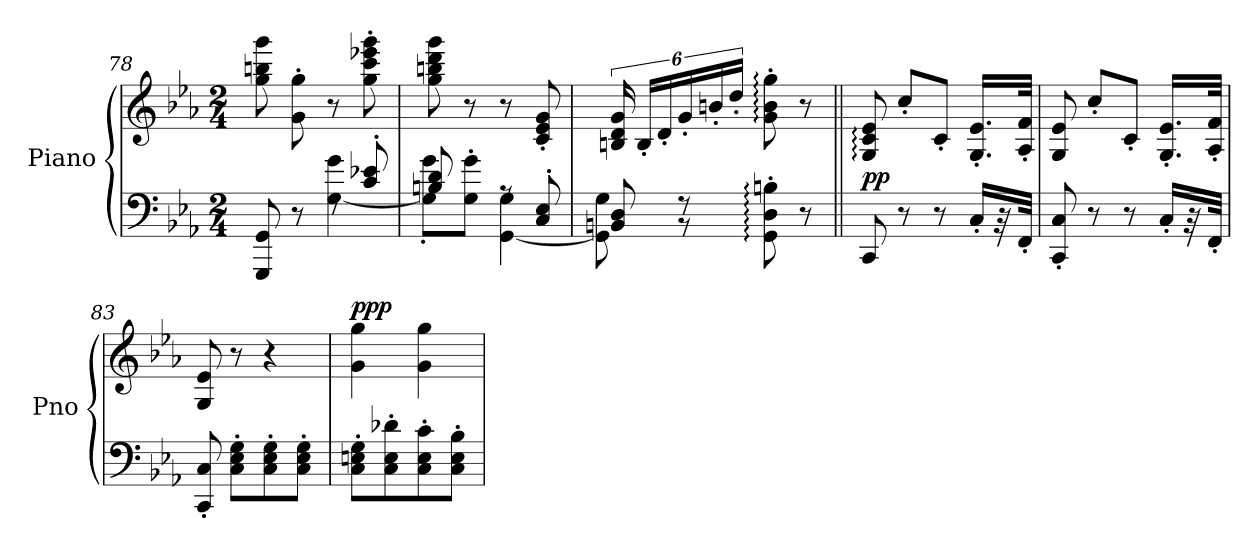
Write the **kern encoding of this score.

**kern	**kern	**dynam
*part1	*part1	*part1
*staff2	*staff1	*staff1/2
*I"Piano	*	*
*I'Pno	*	*
*clefF4	*clefG2	*
*k[b-e-a-]	*k[b-e-a-]	*
*M2/4	*M2/4	*
=78	=78	=78
*^	*	*
!	!	!	!LO:DY:a=2
!	!	!	!LO:DY:n=1:a=2
8GGG/ 8GG/	4ryy	8gg\ 8bbn\ 8ggg\	ff sf
8r	.	8g\' 8gg\'	.
8rF	[4G\ 4g\	8r	.
8c/' 8e-X/'	.	8gg\' 8ccc\' 8eee-X\' 8ggg\'	.
=79	=79	=79	=79
8Bn/ 8d/	8G\]' 8g\'L	8gg\ 8bbn\ 8ddd\ 8ggg\	.
8ryy	8G\' 8g\'J	8r	.
8rA	[4GG\ 4G\	8r	.
8C/' 8E-/'	.	8c/' 8e-/' 8g/'	.
!!LO:LB:g=z
=80	=80	=80	=80
8BBn/ 8D/	8GG\] 8G\	24Bn/ 24d/ 24g/	.
.	.	24B'/LL	.
.	.	24d'/	.
*	*	*Xbrackettup	*
8r	8r	24g'/	.
.	.	24bn'/	.
.	.	24dd'/JJ	.
8GG\:' 8D\:' 8Bn\:'	4rGGyy	8g\:' 8b\:' 8gg\:'	.
8r	.	8r	.
*v	*v	*	*
=81||	=81||	=81||
!	!	!LO:DY:a=2
8CC/	8G/: 8c/: 8e-/:	pp
8r	8cc'/L	.
8r	8c'/J	.
16C'/LL	16.G/' 16.e-/'LL	.
32rBB	.	.
32FF'/JJk	32A-/' 32f/'JJk	.
=82	=82	=82
8CC/' 8C/'	8G/ 8e-/	.
8r	8cc'/L	.
8r	8c'/J	.
16C'/LL	16.G/' 16.e-/'LL	.
32rBB	.	.
32FF'/JJk	32A-/' 32f/'JJk	.
=83	=83	=83
8CC/' 8C/'	8G/ 8e-/	.
8C\' 8E-\' 8G\'L	8r	.
8C\' 8E-\' 8G\'	4r	.
8C\' 8E-\' 8G\'J	.	.
=84	=84	=84
!	!	!LO:DY:b=2
!	!	!LO:DY:n=1:a
8C\' 8En\' 8G\'L	4g\ 4gg\	pp p
8C\' 8E\' 8d-X\'	.	.
8C\' 8E\' 8c\'	4g\ 4gg\	.
8C\' 8E\' 8B-\'J	.	.
=	=	=
*-	*-	*-
